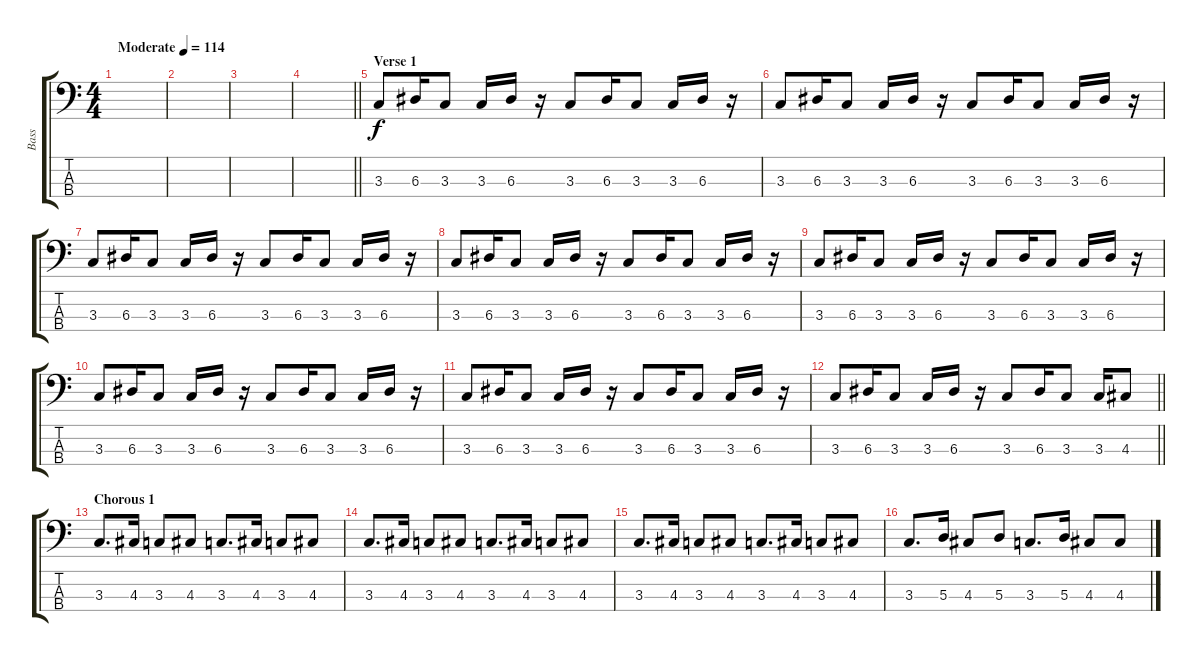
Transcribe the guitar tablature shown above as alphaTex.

\track ("Bass" "Bass") {instrument electricbassfinger}
\staff {score tabs}
\tuning (G2 D2 A1 E1) {hide}
\ts (4 4)
\tempo (114 "Moderate")
\clef f4
\ks c
|
|
|
\barLineRight lightlight
|
\section ("" "Verse 1")
3.3.8 6.3.16 3.3.8 3.3.16 6.3.16 r.16 3.3.8 6.3.16 3.3.8 3.3.16 6.3.16 r.16 |
3.3.8 6.3.16 3.3.8 3.3.16 6.3.16 r.16 3.3.8 6.3.16 3.3.8 3.3.16 6.3.16 r.16 |
3.3.8 6.3.16 3.3.8 3.3.16 6.3.16 r.16 3.3.8 6.3.16 3.3.8 3.3.16 6.3.16 r.16 |
3.3.8 6.3.16 3.3.8 3.3.16 6.3.16 r.16 3.3.8 6.3.16 3.3.8 3.3.16 6.3.16 r.16 |
3.3.8 6.3.16 3.3.8 3.3.16 6.3.16 r.16 3.3.8 6.3.16 3.3.8 3.3.16 6.3.16 r.16 |
3.3.8 6.3.16 3.3.8 3.3.16 6.3.16 r.16 3.3.8 6.3.16 3.3.8 3.3.16 6.3.16 r.16 |
3.3.8 6.3.16 3.3.8 3.3.16 6.3.16 r.16 3.3.8 6.3.16 3.3.8 3.3.16 6.3.16 r.16 |
\barLineRight lightlight
3.3.8 6.3.16 3.3.8 3.3.16 6.3.16 r.16 3.3.8 6.3.16 3.3.8 3.3.16 4.3.8 |
\section ("" "Chorous 1")
3.3.8{d} 4.3.16 3.3.8 4.3.8 3.3.8{d} 4.3.16 3.3.8 4.3.8 |
3.3.8{d} 4.3.16 3.3.8 4.3.8 3.3.8{d} 4.3.16 3.3.8 4.3.8 |
3.3.8{d} 4.3.16 3.3.8 4.3.8 3.3.8{d} 4.3.16 3.3.8 4.3.8 |
3.3.8{d} 5.3.16 4.3.8 5.3.8 3.3.8{d} 5.3.16 4.3.8 4.3.8
